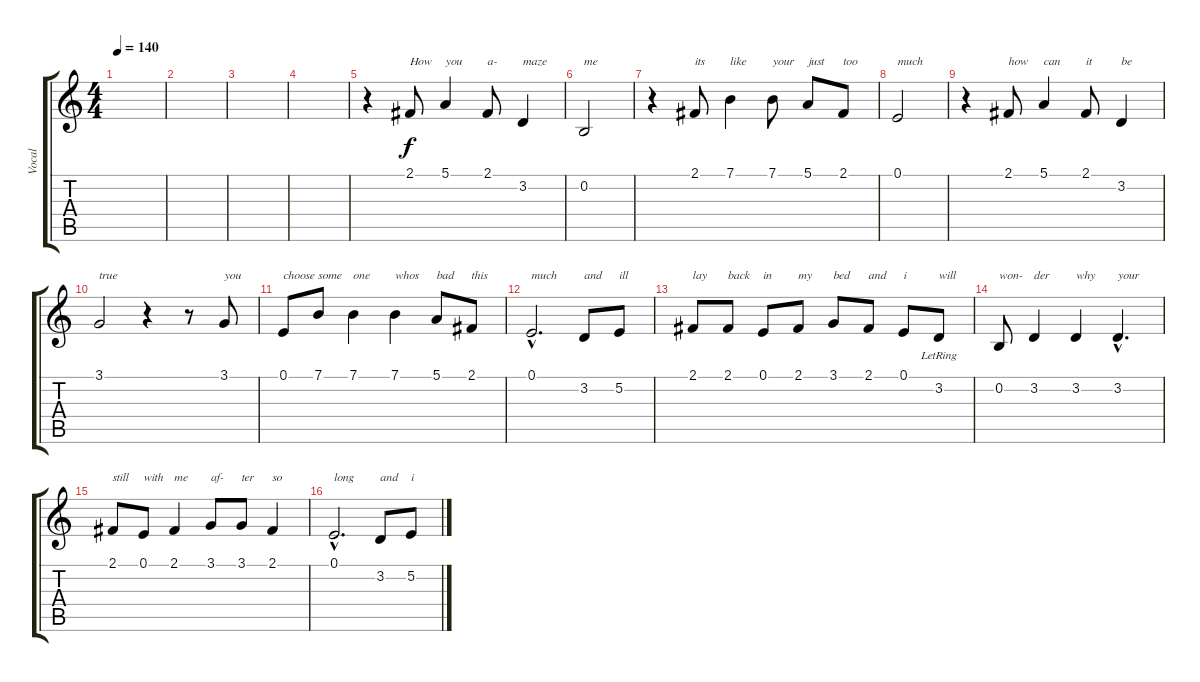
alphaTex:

\track ("Vocal" "Vocal") {instrument tenorsax}
\staff {score tabs}
\tuning (E4 B3 G3 D3 A2 E2) {hide}
\ts (4 4)
\tempo 140
\clef g2
\ks c
|
|
|
|
r.4 2.1.8{txt "How"} 5.1.4{txt "you"} 2.1.8{txt "a-"} 3.2.4{txt "maze"} |
0.2.2{txt "me"} |
r.4 2.1.8{txt "its"} 7.1.4{txt "like"} 7.1.8{txt "your"} 5.1.8{txt "just"} 2.1.8{txt "too"} |
0.1.2{txt "much"} |
r.4 2.1.8{txt "how"} 5.1.4{txt "can"} 2.1.8{txt "it"} 3.2.4{txt "be"} |
3.1.2{txt "true"} r.4 r.8 3.1.8{txt "you"} |
0.1.8{txt "choose"} 7.1.8{txt "some"} 7.1.4{txt "one"} 7.1.4{txt "whos"} 5.1.8{txt "bad"} 2.1.8{txt "this"} |
0.1{hac}.2{d txt "much"} 3.2.8{txt "and"} 5.2.8{txt "ill"} |
2.1.8{txt "lay"} 2.1.8{txt "back"} 0.1.8{txt "in"} 2.1.8{txt "my"} 3.1.8{txt "bed"} 2.1.8{txt "and"} 0.1.8{txt "i"} 3.2{lr}.8{txt "will"} |
0.2.8{txt "won-"} 3.2.4{txt "der"} 3.2.4{txt "why"} 3.2{hac}.4{d txt "your"} |
2.1.8{txt "still"} 0.1.8{txt "with"} 2.1.4{txt "me"} 3.1.8{txt "af-"} 3.1.8{txt "ter"} 2.1.4{txt "so"} |
0.1{hac}.2{d txt "long"} 3.2.8{txt "and"} 5.2.8{txt "i"}
